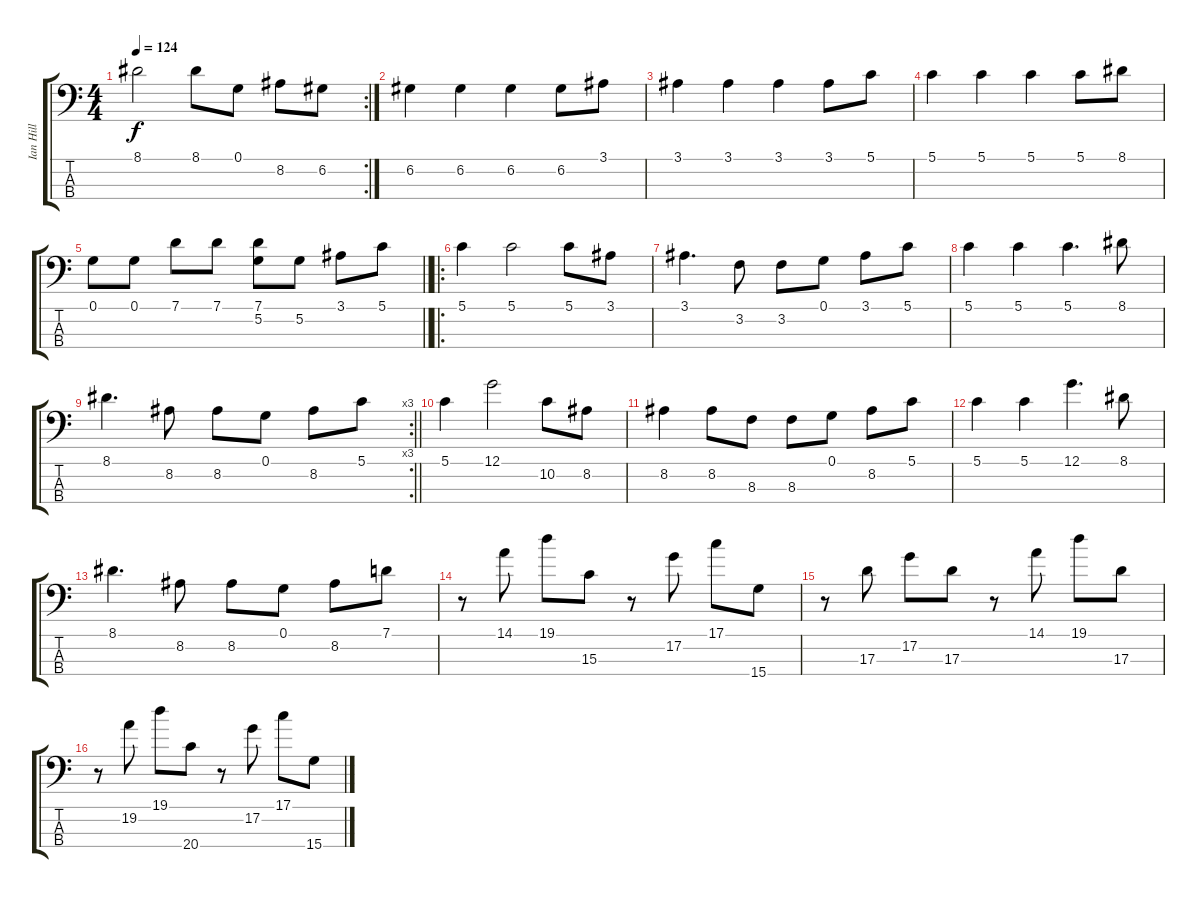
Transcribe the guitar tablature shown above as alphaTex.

\track ("Ian Hill" "Ian Hill") {instrument electricbasspick}
\staff {score tabs}
\tuning (G2 D2 A1 E1) {hide}
\rc 2
\ts (4 4)
\tempo 124
\clef f4
\ks c
8.1.2{dy f} 8.1.8 0.1.8 8.2.8 6.2.8 |
6.2.4 6.2.4 6.2.4 6.2.8 3.1.8 |
3.1.4 3.1.4 3.1.4 3.1.8 5.1.8 |
5.1.4 5.1.4 5.1.4 5.1.8 8.1.8 |
\barLineRight lightlight
0.1.8 0.1.8 7.1.8 7.1.8 (7.1 5.2).8 5.2.8 3.1.8 5.1.8 |
\ro
5.1.4 5.1.2 5.1.8 3.1.8 |
3.1.4{d} 3.2.8 3.2.8 0.1.8 3.1.8 5.1.8 |
5.1.4 5.1.4 5.1.4{d} 8.1.8 |
\rc 3
\barLineRight lightlight
8.1.4{d} 8.2.8 8.2.8 0.1.8 8.2.8 5.1.8 |
5.1.4 12.1.2 10.2.8 8.2.8 |
8.2.4 8.2.8 8.3.8 8.3.8 0.1.8 8.2.8 5.1.8 |
5.1.4 5.1.4 12.1.4{d} 8.1.8 |
8.1.4{d} 8.2.8 8.2.8 0.1.8 8.2.8 7.1.8 |
r.8 14.1.8 19.1.8 15.3.8 r.8 17.2.8 17.1.8 15.4.8 |
r.8 17.3.8 17.2.8 17.3.8 r.8 14.1.8 19.1.8 17.3.8 |
r.8 19.2.8 19.1.8 20.4.8 r.8 17.2.8 17.1.8 15.4.8
